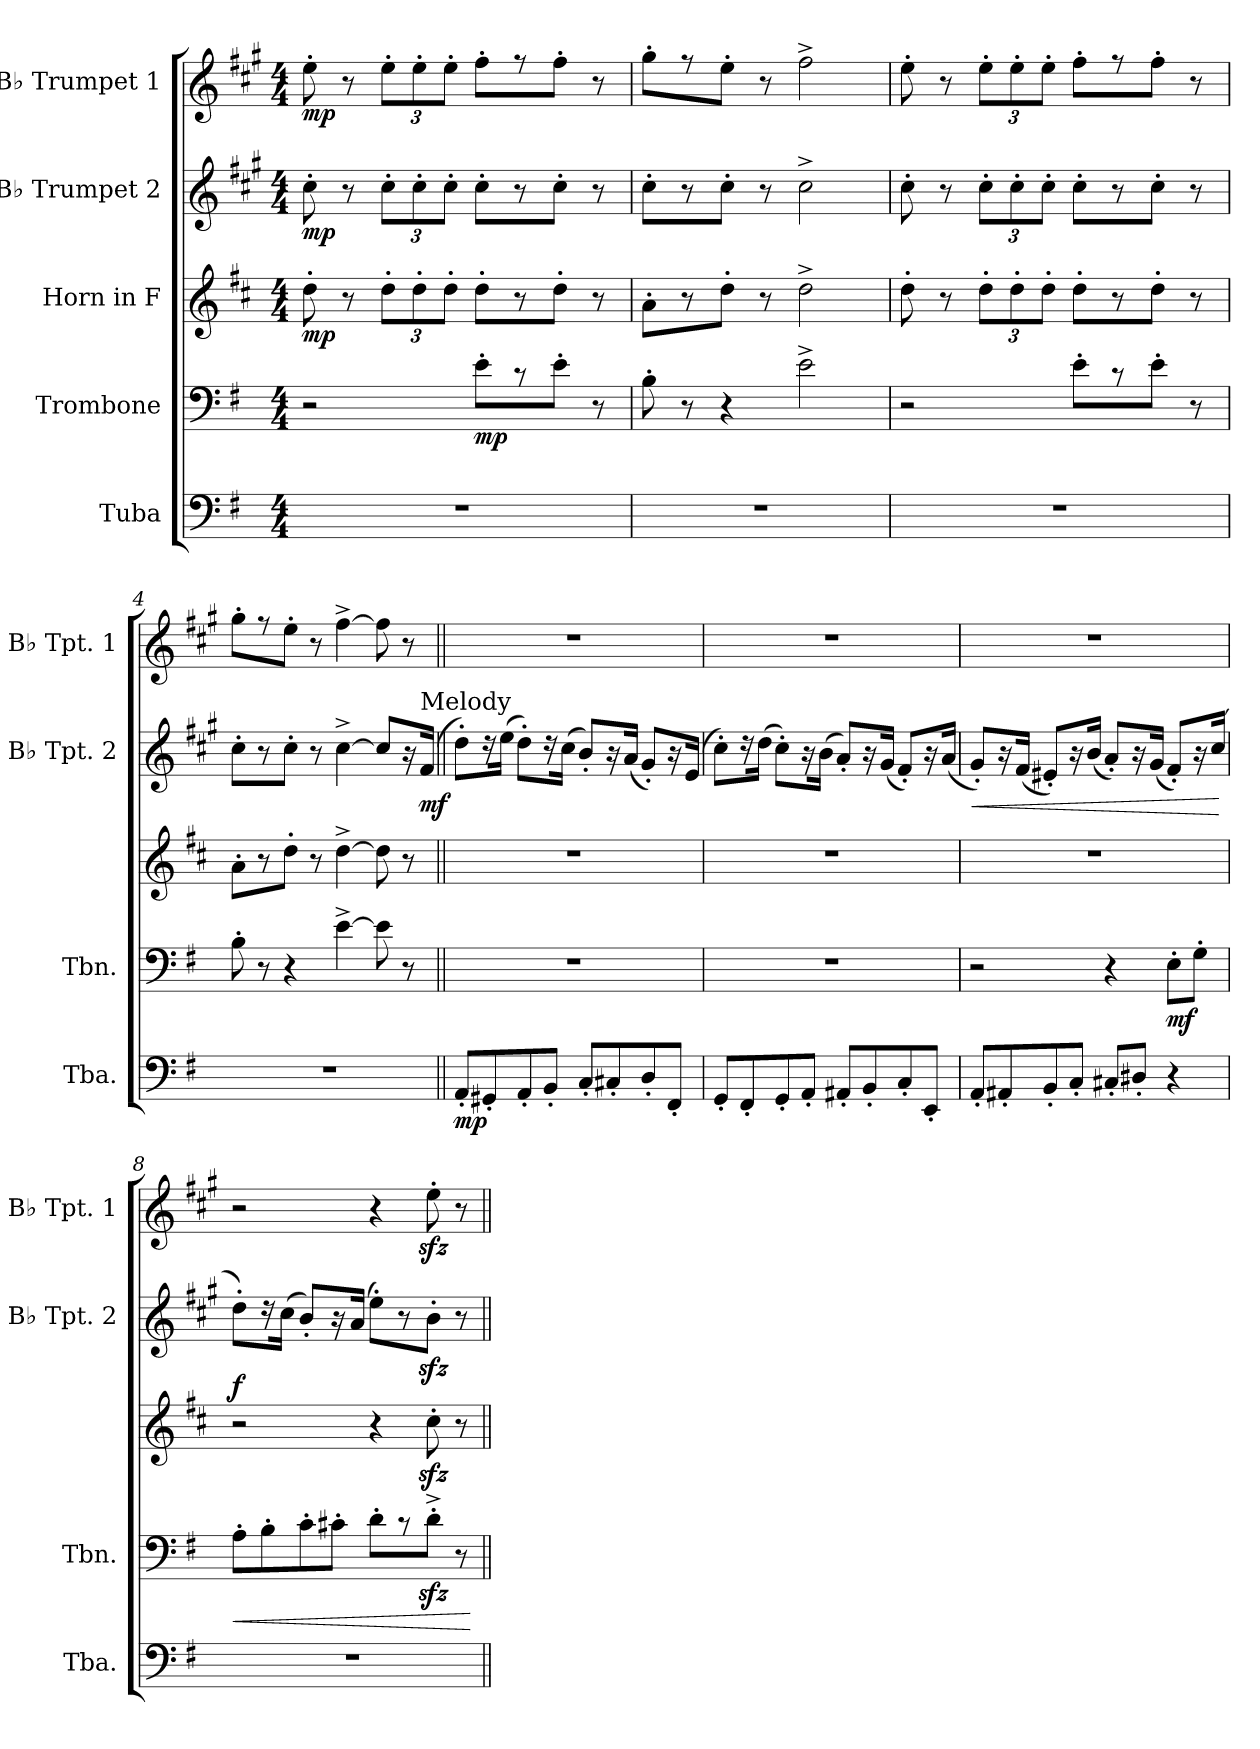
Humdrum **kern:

**kern	**dynam	**kern	**dynam	**kern	**dynam	**kern	**dynam	**kern	**dynam
*part5	*part5	*part4	*part4	*part3	*part3	*part2	*part2	*part1	*part1
*staff5	*staff5	*staff4	*staff4	*staff3	*staff3	*staff2	*staff2	*staff1	*staff1
*I"Tuba	*	*I"Trombone	*	*I"Horn in F	*	*I"B♭ Trumpet 2	*	*I"B♭ Trumpet 1	*
*I'Tba.	*	*I'Tbn.	*	*	*	*I'B♭ Tpt. 2	*	*I'B♭ Tpt. 1	*
*clefF4	*	*clefF4	*	*clefG2	*	*clefG2	*	*clefG2	*
*	*	*	*	*ITrd4c7	*	*ITrd1c2	*	*ITrd1c2	*
*k[f#]	*	*k[f#]	*	*k[f#]	*	*k[f#]	*	*k[f#]	*
*M4/4	*	*M4/4	*	*M4/4	*	*M4/4	*	*M4/4	*
*MM120	*	*MM120	*	*MM120	*	*MM120	*	*MM120	*
=1	=1	=1	=1	=1	=1	=1	=1	=1	=1
!	!	!	!	!	!LO:DY:b	!	!LO:DY:b	!	!LO:DY:b
1r	.	2r	.	8g'\	mp	8b'\	mp	8dd'\	mp
.	.	.	.	8r	.	8r	.	8r	.
*	*	*	*	*Xbrackettup	*	*Xbrackettup	*	*Xbrackettup	*
.	.	.	.	12g'\L	.	12b'\L	.	12dd'\L	.
.	.	.	.	12g'\	.	12b'\	.	12dd'\	.
.	.	.	.	12g'\J	.	12b'\J	.	12dd'\J	.
!	!	!	!LO:DY:b	!	!	!	!	!	!
.	.	8e'\L	mp	8g'\L	.	8b'\L	.	8ee'\L	.
.	.	8r	.	8r	.	8r	.	8r	.
.	.	8e'\J	.	8g'\J	.	8b'\J	.	8ee'\J	.
.	.	8r	.	8r	.	8r	.	8r	.
=2	=2	=2	=2	=2	=2	=2	=2	=2	=2
1r	.	8B'\	.	8d'\L	.	8b'\L	.	8ff#'\L	.
.	.	8r	.	8r	.	8r	.	8r	.
.	.	4r	.	8g'\J	.	8b'\J	.	8dd'\J	.
.	.	.	.	8r	.	8r	.	8r	.
.	.	2e^\	.	2g^\	.	2b^\	.	2ee^\	.
=3	=3	=3	=3	=3	=3	=3	=3	=3	=3
1r	.	2r	.	8g'\	.	8b'\	.	8dd'\	.
.	.	.	.	8r	.	8r	.	8r	.
.	.	.	.	12g'\L	.	12b'\L	.	12dd'\L	.
.	.	.	.	12g'\	.	12b'\	.	12dd'\	.
.	.	.	.	12g'\J	.	12b'\J	.	12dd'\J	.
.	.	8e'\L	.	8g'\L	.	8b'\L	.	8ee'\L	.
.	.	8r	.	8r	.	8r	.	8r	.
.	.	8e'\J	.	8g'\J	.	8b'\J	.	8ee'\J	.
.	.	8r	.	8r	.	8r	.	8r	.
=4	=4	=4	=4	=4	=4	=4	=4	=4	=4
1r	.	8B'\	.	8d'\L	.	8b'\L	.	8ff#'\L	.
.	.	8r	.	8r	.	8r	.	8r	.
.	.	4r	.	8g'\J	.	8b'\J	.	8dd'\J	.
.	.	.	.	8r	.	8r	.	8r	.
.	.	[4e^\	.	[4g^\	.	[4b^\	.	[4ee^\	.
.	.	8e\]	.	8g\]	.	8b/L]	.	8ee\]	.
.	.	8r	.	8r	.	16r	.	8r	.
!	!	!	!	!	!	!LO:TX:a:t=Melody	!	!	!
!	!	!	!	!	!	!	!LO:DY:b	!	!
.	.	.	.	.	.	(16e/Jk	mf	.	.
!!LO:LB:g=z
=5||	=5||	=5||	=5||	=5||	=5||	=5||	=5||	=5||	=5||
!	!LO:DY:b	!	!	!	!	!	!	!	!
8AA'/L	mp	1r	.	1r	.	8cc'\L)	.	1r	.
8GG#X'/	.	.	.	.	.	16r	.	.	.
.	.	.	.	.	.	(16dd\Jk	.	.	.
8AA'/	.	.	.	.	.	8cc'\L)	.	.	.
8BB'/J	.	.	.	.	.	16r	.	.	.
.	.	.	.	.	.	(16b\Jk	.	.	.
8C'/L	.	.	.	.	.	8a'/L)	.	.	.
8C#X'/	.	.	.	.	.	16r	.	.	.
.	.	.	.	.	.	(16g/Jk	.	.	.
8D'/	.	.	.	.	.	8f#'/L)	.	.	.
8FF#'/J	.	.	.	.	.	16r	.	.	.
.	.	.	.	.	.	(16d/Jk	.	.	.
=6	=6	=6	=6	=6	=6	=6	=6	=6	=6
8GG'/L	.	1r	.	1r	.	8b'\L)	.	1r	.
8FF#'/	.	.	.	.	.	16r	.	.	.
.	.	.	.	.	.	(16cc\Jk	.	.	.
8GG'/	.	.	.	.	.	8b'\L)	.	.	.
8AA'/J	.	.	.	.	.	16r	.	.	.
.	.	.	.	.	.	(16a\Jk	.	.	.
8AA#X'/L	.	.	.	.	.	8g'/L)	.	.	.
8BB'/	.	.	.	.	.	16r	.	.	.
.	.	.	.	.	.	(16f#/Jk	.	.	.
8C'/	.	.	.	.	.	8e'/L)	.	.	.
8EE'/J	.	.	.	.	.	16r	.	.	.
.	.	.	.	.	.	(16g/Jk	.	.	.
=7	=7	=7	=7	=7	=7	=7	=7	=7	=7
!	!	!	!	!	!	!	!LO:HP:b	!	!
8AA'/L	.	2r	.	1r	.	8f#'/L)	<	1r	.
8AA#X'/	.	.	.	.	.	16r	.	.	.
.	.	.	.	.	.	(16e/Jk	.	.	.
8BB'/	.	.	.	.	.	8d#X'/L)	.	.	.
8C'/J	.	.	.	.	.	16r	.	.	.
.	.	.	.	.	.	(16a/Jk	.	.	.
8C#X'/L	.	4r	.	.	.	8g'/L)	.	.	.
8D#X'/J	.	.	.	.	.	16r	.	.	.
.	.	.	.	.	.	(16f#/Jk	.	.	.
!	!	!	!LO:DY:b	!	!	!	!	!	!
4r	.	8E'\L	mf	.	.	8e'/L)	.	.	.
.	.	8G'\J	.	.	.	16r	.	.	.
.	.	.	.	.	.	(16b/Jk	.	.	.
.	.	.	.	.	.	.	[	.	.
!!LO:PB:g=z
=8	=8	=8	=8	=8	=8	=8	=8	=8	=8
!	!	!	!LO:HP:b	!	!LO:DY:a	!	!	!	!
1r	.	8A'\L	<	2r	f	8cc'\L)	.	2r	.
.	.	8B'\	.	.	.	16r	.	.	.
.	.	.	.	.	.	(16b\Jk	.	.	.
.	.	8c'\	.	.	.	8a'/L)	.	.	.
.	.	8c#X'\J	.	.	.	16r	.	.	.
.	.	.	.	.	.	(16g/Jk	.	.	.
.	.	8d'\L	.	4r	.	8dd'\L)	.	4r	.
.	.	8r	.	.	.	8r	.	.	.
.	.	8dzz<'^\J	.	8f#zz<'\	.	8azz<'\J	.	8ddzz<'\	.
.	.	8r	.	8r	.	8r	.	8r	.
.	.	.	[	.	.	.	.	.	.
=||	=||	=||	=||	=||	=||	=||	=||	=||	=||
*-	*-	*-	*-	*-	*-	*-	*-	*-	*-
